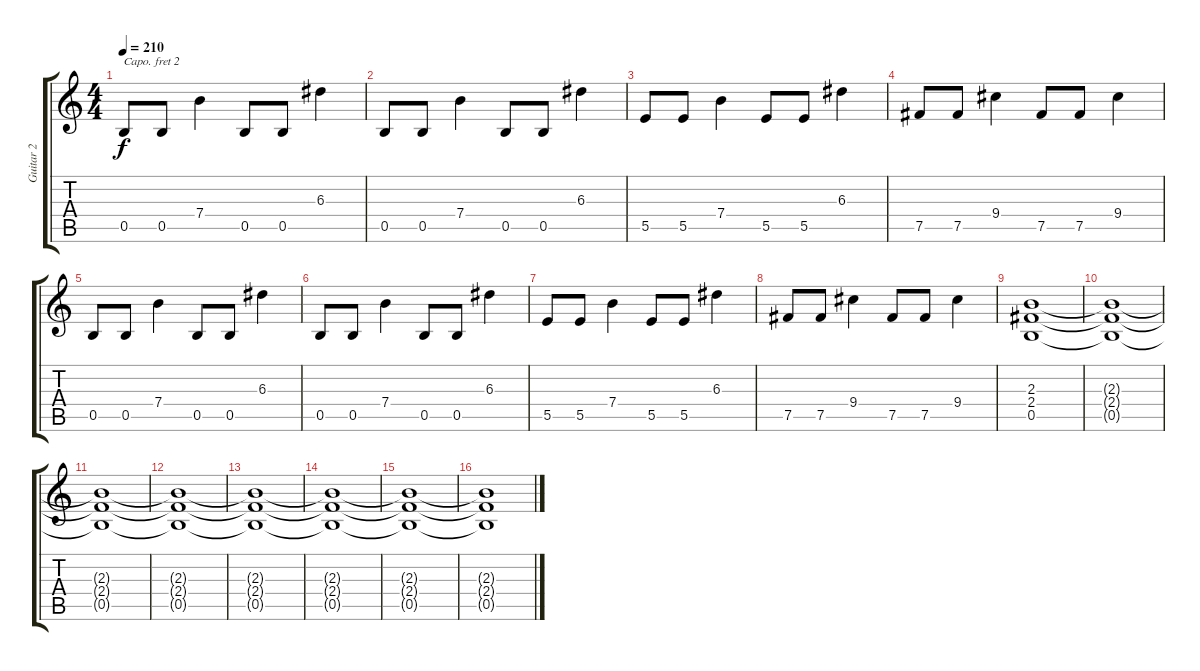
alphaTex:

\track ("Guitar 2" "Guitar 2") {instrument distortionguitar}
\staff {score tabs}
\capo 2
\tuning (E4 B3 G3 D3 A2 E2) {hide}
\ts (4 4)
\tempo 210
\clef g2
\ks c
0.5.8{dy f} 0.5.8 7.4.4 0.5.8 0.5.8 6.3.4 |
0.5.8 0.5.8 7.4.4 0.5.8 0.5.8 6.3.4 |
5.5.8 5.5.8 7.4.4 5.5.8 5.5.8 6.3.4 |
7.5.8 7.5.8 9.4.4 7.5.8 7.5.8 9.4.4 |
0.5.8 0.5.8 7.4.4 0.5.8 0.5.8 6.3.4 |
0.5.8 0.5.8 7.4.4 0.5.8 0.5.8 6.3.4 |
5.5.8 5.5.8 7.4.4 5.5.8 5.5.8 6.3.4 |
7.5.8 7.5.8 9.4.4 7.5.8 7.5.8 9.4.4 |
(2.3 2.4 0.5).1 |
(2.3{t} 2.4{t} 0.5{t}).1 |
(2.3{t} 2.4{t} 0.5{t}).1 |
(2.3{t} 2.4{t} 0.5{t}).1 |
(2.3{t} 2.4{t} 0.5{t}).1 |
(2.3{t} 2.4{t} 0.5{t}).1 |
(2.3{t} 2.4{t} 0.5{t}).1 |
(2.3{t} 2.4{t} 0.5{t}).1
